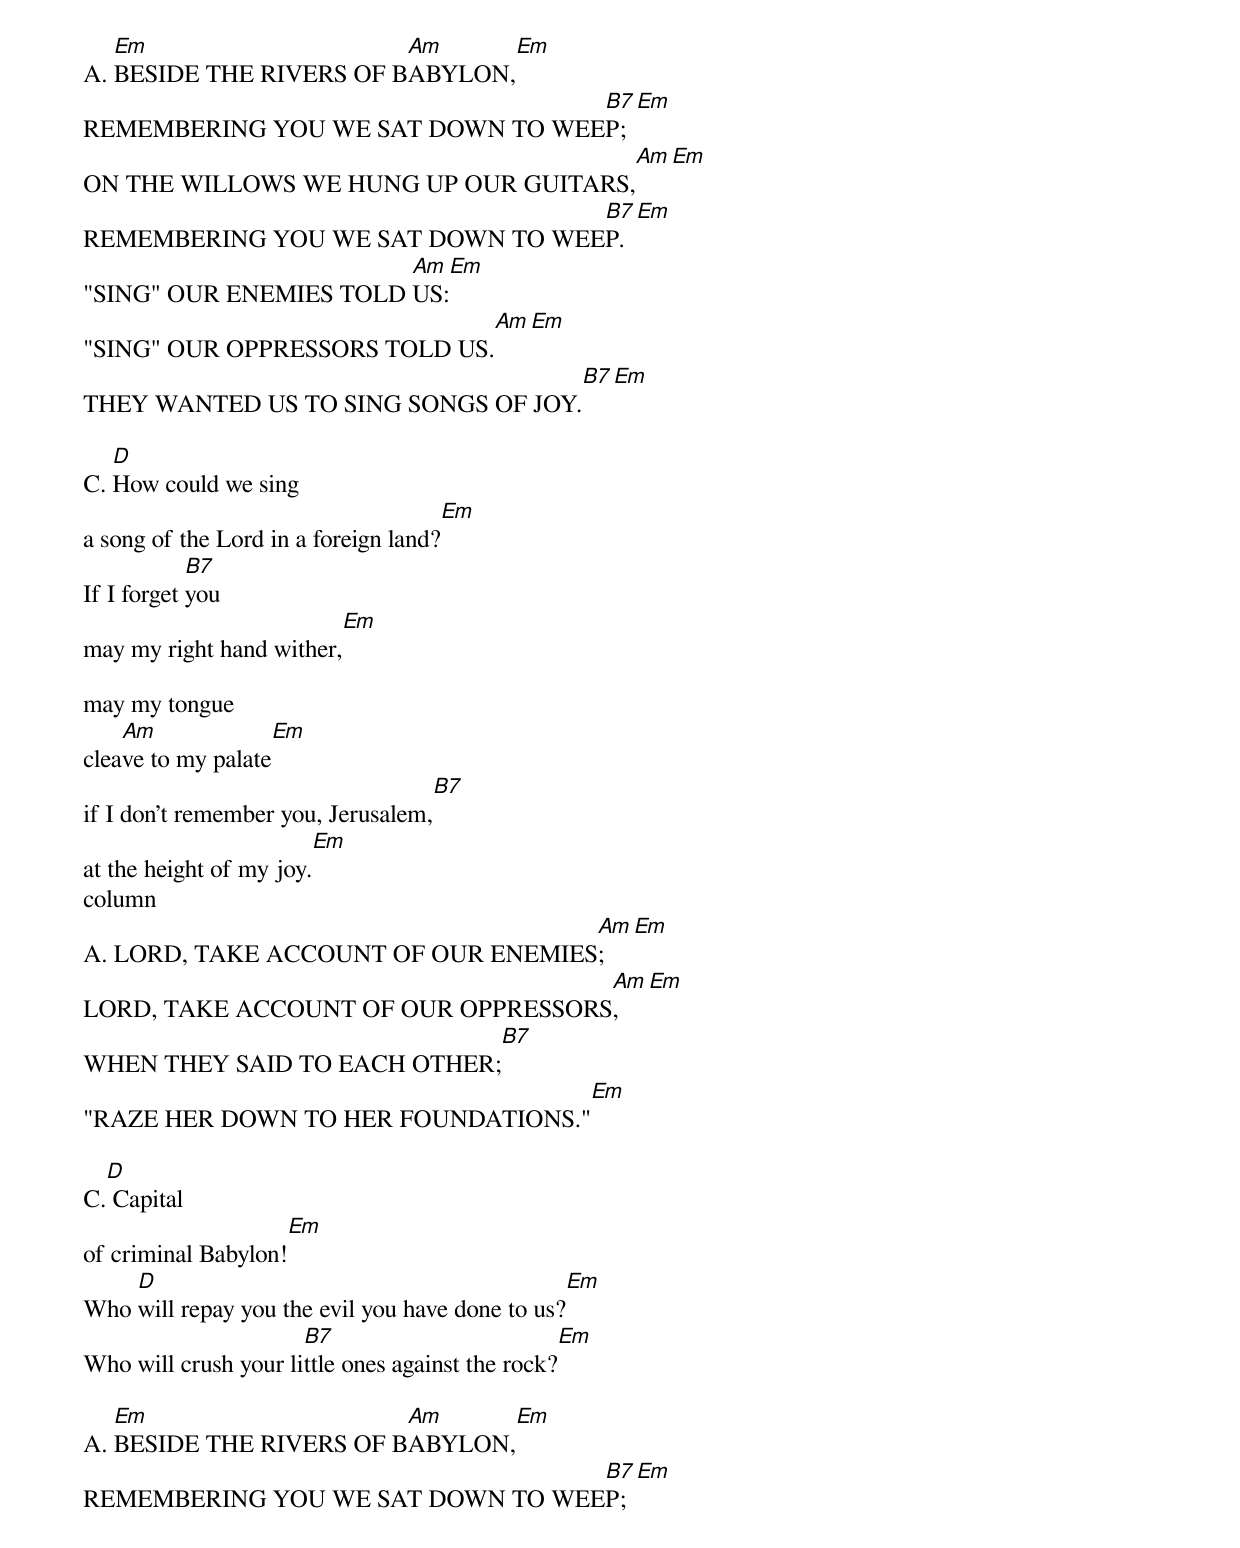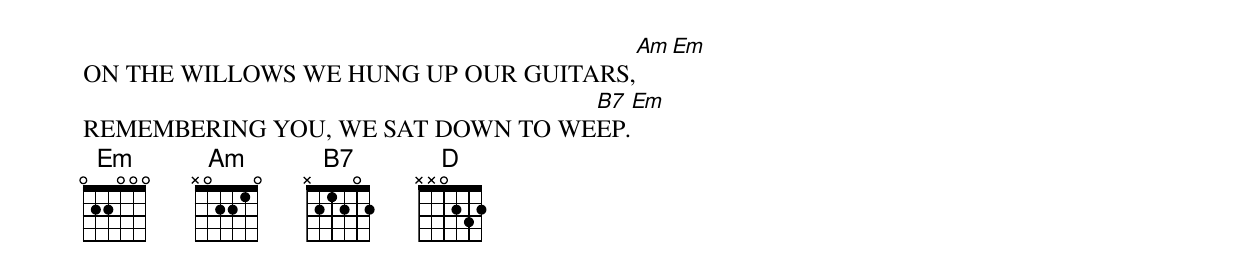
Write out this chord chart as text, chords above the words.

   Em                    Am                 Em
A. BESIDE THE RIVERS OF BABYLON,
                                  B7                                            Em
REMEMBERING YOU WE SAT DOWN TO WEEP;
                                                Am                                 Em
ON THE WILLOWS WE HUNG UP OUR GUITARS,
                                  B7                                            Em
REMEMBERING YOU WE SAT DOWN TO WEEP.
                        Am                 Em
"SING" OUR ENEMIES TOLD US:
                                   Am               Em
"SING" OUR OPPRESSORS TOLD US.
                                               B7                           Em
THEY WANTED US TO SING SONGS OF JOY.

   D
C. How could we sing
                                                               Em
a song of the Lord in a foreign land?
            B7
If I forget you
                                        Em
may my right hand wither,

may my tongue
    Am                  Em
cleave to my palate
                                          B7
if I don't remember you, Jerusalem,
                                        Em
at the height of my joy.
column
                                    Am                        Em
A. LORD, TAKE ACCOUNT OF OUR ENEMIES;
                                    Am                                 Em
LORD, TAKE ACCOUNT OF OUR OPPRESSORS,
                                                        B7
WHEN THEY SAID TO EACH OTHER;
                                                                   Em
"RAZE HER DOWN TO HER FOUNDATIONS."

  D
C. Capital
                        Em
of criminal Babylon!
    D                                                                                    Em
Who will repay you the evil you have done to us?
                      B7                                                           Em
Who will crush your little ones against the rock?

   Em                    Am                 Em
A. BESIDE THE RIVERS OF BABYLON,
                                  B7                                            Em
REMEMBERING YOU WE SAT DOWN TO WEEP;
                                                Am                                 Em
ON THE WILLOWS WE HUNG UP OUR GUITARS,
                                  B7                                            Em
REMEMBERING YOU, WE SAT DOWN TO WEEP.
